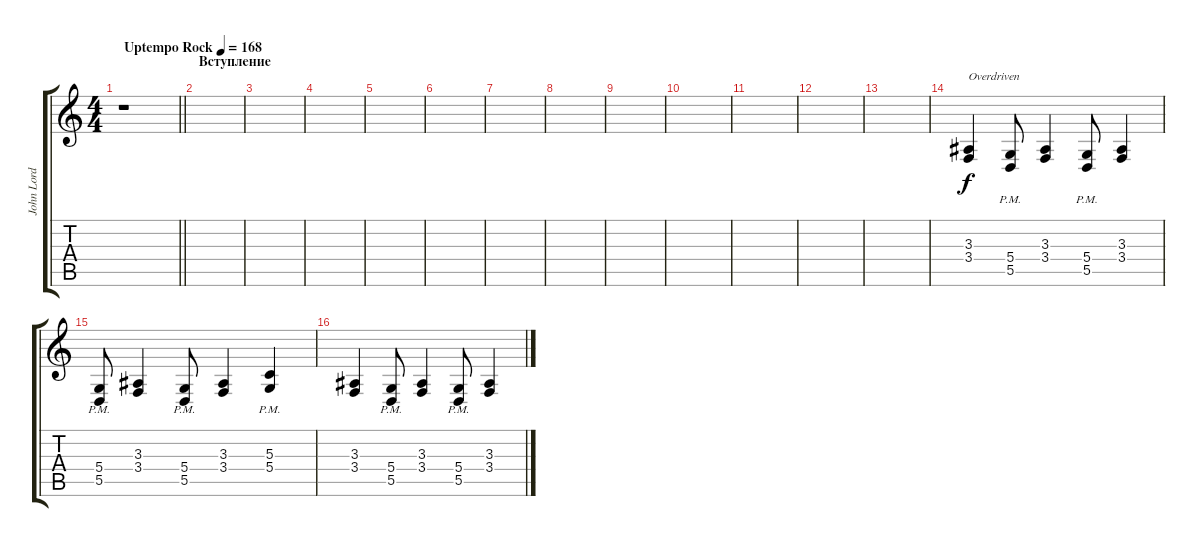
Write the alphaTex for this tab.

\track ("John Lord (right hand)" "John Lord ") {instrument rockorgan}
\staff {score tabs}
\tuning (E4 B3 G3 D3 A2 E2) {hide}
\ts (4 4)
\tempo (168 "Uptempo Rock")
\clef g2
\barLineRight lightlight
\ks c
r.1{dy f instrument rockorgan} |
\section ("" "Вступление")
|
|
|
|
|
|
|
|
|
|
|
|
(3.3 3.4).4{txt "Overdriven" volume 11 balance 16 instrument overdrivenguitar} (5.4{pm} 5.5{pm}).8 (3.3 3.4).4 (5.4{pm} 5.5{pm}).8 (3.3 3.4).4 |
(5.4{pm} 5.5{pm}).8 (3.3 3.4).4 (5.4{pm} 5.5{pm}).8 (3.3 3.4).4 (5.3{pm} 5.4{pm}).4 |
(3.3 3.4).4 (5.4{pm} 5.5{pm}).8 (3.3 3.4).4 (5.4{pm} 5.5{pm}).8 (3.3 3.4).4
